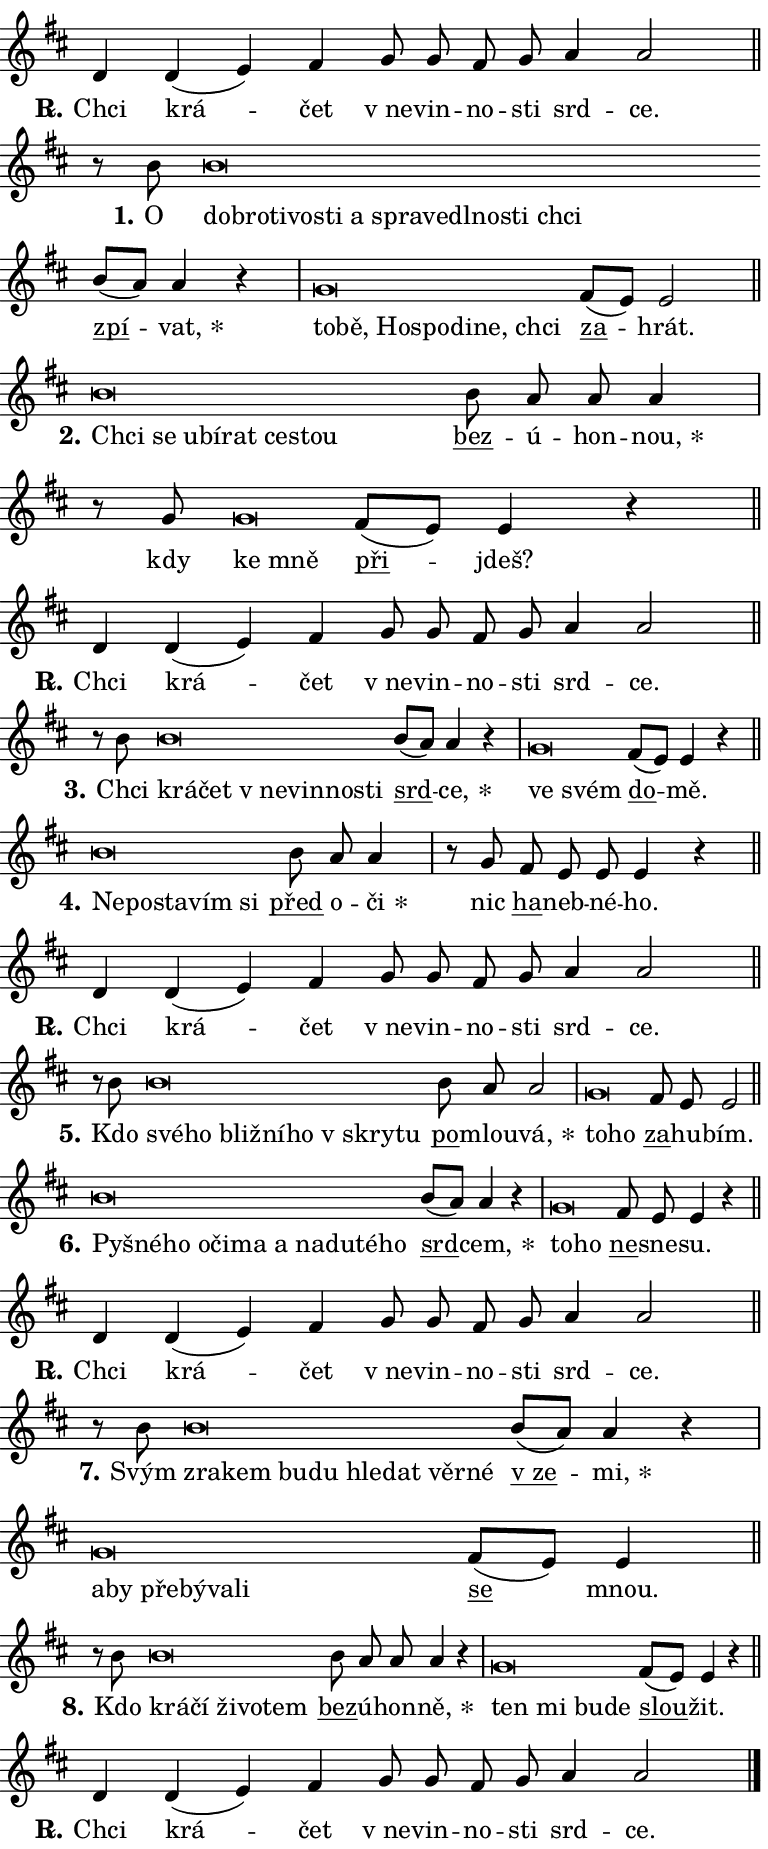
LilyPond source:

\version "2.24.0"
\header { tagline = "" }
\paper {
  indent = 0\cm
  top-margin = 0\cm
  right-margin = 0.13\cm % to fit lyric hyphens
  bottom-margin = 0\cm
  left-margin = 0\cm
  paper-width = 13\cm
  page-breaking = #ly:one-page-breaking
  system-system-spacing.basic-distance = #11
  score-system-spacing.basic-distance = #11
  ragged-last = ##f
}


%% Author: Thomas Morley
%% https://lists.gnu.org/archive/html/lilypond-user/2020-05/msg00002.html
#(define (line-position grob)
"Returns position of @var[grob} in current system:
   @code{'start}, if at first time-step
   @code{'end}, if at last time-step
   @code{'middle} otherwise
"
  (let* ((col (ly:item-get-column grob))
         (ln (ly:grob-object col 'left-neighbor))
         (rn (ly:grob-object col 'right-neighbor))
         (col-to-check-left (if (ly:grob? ln) ln col))
         (col-to-check-right (if (ly:grob? rn) rn col))
         (break-dir-left
           (and
             (ly:grob-property col-to-check-left 'non-musical #f)
             (ly:item-break-dir col-to-check-left)))
         (break-dir-right
           (and
             (ly:grob-property col-to-check-right 'non-musical #f)
             (ly:item-break-dir col-to-check-right))))
        (cond ((eqv? 1 break-dir-left) 'start)
              ((eqv? -1 break-dir-right) 'end)
              (else 'middle))))

#(define (tranparent-at-line-position vctor)
  (lambda (grob)
  "Relying on @code{line-position} select the relevant enry from @var{vctor}.
Used to determine transparency,"
    (case (line-position grob)
      ((end) (not (vector-ref vctor 0)))
      ((middle) (not (vector-ref vctor 1)))
      ((start) (not (vector-ref vctor 2))))))

noteHeadBreakVisibility =
#(define-music-function (break-visibility)(vector?)
"Makes @code{NoteHead}s transparent relying on @var{break-visibility}"
#{
  \override NoteHead.transparent =
    #(tranparent-at-line-position break-visibility)
#})

#(define delete-ledgers-for-transparent-note-heads
  (lambda (grob)
    "Reads whether a @code{NoteHead} is transparent.
If so this @code{NoteHead} is removed from @code{'note-heads} from
@var{grob}, which is supposed to be @code{LedgerLineSpanner}.
As a result ledgers are not printed for this @code{NoteHead}"
    (let* ((nhds-array (ly:grob-object grob 'note-heads))
           (nhds-list
             (if (ly:grob-array? nhds-array)
                 (ly:grob-array->list nhds-array)
                 '()))
           ;; Relies on the transparent-property being done before
           ;; Staff.LedgerLineSpanner.after-line-breaking is executed.
           ;; This is fragile ...
           (to-keep
             (remove
               (lambda (nhd)
                 (ly:grob-property nhd 'transparent #f))
               nhds-list)))
      ;; TODO find a better method to iterate over grob-arrays, similiar
      ;; to filter/remove etc for lists
      ;; For now rebuilt from scratch
      (set! (ly:grob-object grob 'note-heads)  '())
      (for-each
        (lambda (nhd)
          (ly:pointer-group-interface::add-grob grob 'note-heads nhd))
        to-keep))))

squashNotes = {
  \override NoteHead.X-extent = #'(-0.2 . 0.2)
  \override NoteHead.Y-extent = #'(-0.75 . 0)
  \override NoteHead.stencil =
    #(lambda (grob)
       (let ((pos (ly:grob-property grob 'staff-position)))
         (begin
           (if (< pos -7) (display "ERROR: Lower brevis then expected\n") (display ""))
           (if (<= pos -6) ly:text-interface::print ly:note-head::print))))
}
unSquashNotes = {
  \revert NoteHead.X-extent
  \revert NoteHead.Y-extent
  \revert NoteHead.stencil
}

hideNotes = \noteHeadBreakVisibility #begin-of-line-visible
unHideNotes = \noteHeadBreakVisibility #all-visible

% work-around for resetting accidentals
% https://lilypond.org/doc/v2.23/Documentation/notation/displaying-rhythms#unmetered-music
cadenzaMeasure = {
  \cadenzaOff
  \partial 1024 s1024
  \cadenzaOn
}

#(define-markup-command (accent layout props text) (markup?)
  "Underline accented syllable"
  (interpret-markup layout props
    #{\markup \override #'(offset . 4.3) \underline { #text }#}))

responsum = \markup \concat {
  "R" \hspace #-1.05 \path #0.1 #'((moveto 0 0.07) (lineto 0.9 0.8)) \hspace #0.05 "."
}

spaceSize = #0.6828661417322834 % exact space size for TeX Gyre Schola

\layout {
  \context {
    \Staff
    \remove "Time_signature_engraver"
    \override LedgerLineSpanner.after-line-breaking = #delete-ledgers-for-transparent-note-heads
  }
  \context {
    \Lyrics {
      \override LyricSpace.minimum-distance = \spaceSize
      \override LyricText.font-name = #"TeX Gyre Schola"
      \override LyricText.font-size = 1
      \override StanzaNumber.font-name = #"TeX Gyre Schola Bold"
      \override StanzaNumber.font-size = 1
    }
  }
  \context {
    \Score 
    \override NoteHead.text =
      #(lambda (grob) 
        (let ((pos (ly:grob-property grob 'staff-position)))
          #{\markup {
            \combine
              \halign #-0.55 \raise #(if (= pos -6) 0 0.5) \override #'(thickness . 2) \draw-line #'(3.2 . 0)
              \musicglyph "noteheads.sM1"
          }#}))
  }
}

% magnetic-lyrics.ily
%
%   written by
%     Jean Abou Samra <jean@abou-samra.fr>
%     Werner Lemberg <wl@gnu.org>
%
%   adapted by
%     Jiri Hon <jiri.hon@gmail.com>
%
% Version 2022-Apr-15

% https://www.mail-archive.com/lilypond-user@gnu.org/msg149350.html

#(define (Left_hyphen_pointer_engraver context)
   "Collect syllable-hyphen-syllable occurrences in lyrics and store
them in properties.  This engraver only looks to the left.  For
example, if the lyrics input is @code{foo -- bar}, it does the
following.

@itemize @bullet
@item
Set the @code{text} property of the @code{LyricHyphen} grob between
@q{foo} and @q{bar} to @code{foo}.

@item
Set the @code{left-hyphen} property of the @code{LyricText} grob with
text @q{foo} to the @code{LyricHyphen} grob between @q{foo} and
@q{bar}.
@end itemize

Use this auxiliary engraver in combination with the
@code{lyric-@/text::@/apply-@/magnetic-@/offset!} hook."
   (let ((hyphen #f)
         (text #f))
     (make-engraver
      (acknowledgers
       ((lyric-syllable-interface engraver grob source-engraver)
        (set! text grob)))
      (end-acknowledgers
       ((lyric-hyphen-interface engraver grob source-engraver)
        ;(when (not (grob::has-interface grob 'lyric-space-interface))
          (set! hyphen grob)));)
      ((stop-translation-timestep engraver)
       (when (and text hyphen)
         (ly:grob-set-object! text 'left-hyphen hyphen))
       (set! text #f)
       (set! hyphen #f)))))

#(define (lyric-text::apply-magnetic-offset! grob)
   "If the space between two syllables is less than the value in
property @code{LyricText@/.details@/.squash-threshold}, move the right
syllable to the left so that it gets concatenated with the left
syllable.

Use this function as a hook for
@code{LyricText@/.after-@/line-@/breaking} if the
@code{Left_@/hyphen_@/pointer_@/engraver} is active."
   (let ((hyphen (ly:grob-object grob 'left-hyphen #f)))
     (when hyphen
       (let ((left-text (ly:spanner-bound hyphen LEFT)))
         (when (grob::has-interface left-text 'lyric-syllable-interface)
           (let* ((common (ly:grob-common-refpoint grob left-text X))
                  (this-x-ext (ly:grob-extent grob common X))
                  (left-x-ext
                   (begin
                     ;; Trigger magnetism for left-text.
                     (ly:grob-property left-text 'after-line-breaking)
                     (ly:grob-extent left-text common X)))
                  ;; `delta` is the gap width between two syllables.
                  (delta (- (interval-start this-x-ext)
                            (interval-end left-x-ext)))
                  (details (ly:grob-property grob 'details))
                  (threshold (assoc-get 'squash-threshold details 0.2)))
             (when (< delta threshold)
               (let* (;; We have to manipulate the input text so that
                      ;; ligatures crossing syllable boundaries are not
                      ;; disabled.  For languages based on the Latin
                      ;; script this is essentially a beautification.
                      ;; However, for non-Western scripts it can be a
                      ;; necessity.
                      (lt (ly:grob-property left-text 'text))
                      (rt (ly:grob-property grob 'text))
                      (is-space (grob::has-interface hyphen 'lyric-space-interface))
                      (space (if is-space " " ""))
                      (extra-delta (if is-space spaceSize 0))
                      ;; Append new syllable.
                      (ltrt-space (if (and (string? lt) (string? rt))
                                (string-append lt space rt)
                                (make-concat-markup (list lt space rt))))
                      ;; Right-align `ltrt` to the right side.
                      (ltrt-space-markup (grob-interpret-markup
                               grob
                               (make-translate-markup
                                (cons (interval-length this-x-ext) 0)
                                (make-right-align-markup ltrt-space)))))
                 (begin
                   ;; Don't print `left-text`.
                   (ly:grob-set-property! left-text 'stencil #f)
                   ;; Set text and stencil (which holds all collected
                   ;; syllables so far) and shift it to the left.
                   (ly:grob-set-property! grob 'text ltrt-space)
                   (ly:grob-set-property! grob 'stencil ltrt-space-markup)
                   (ly:grob-translate-axis! grob (- (- delta extra-delta)) X))))))))))


#(define (lyric-hyphen::displace-bounds-first grob)
   ;; Make very sure this callback isn't triggered too early.
   (let ((left (ly:spanner-bound grob LEFT))
         (right (ly:spanner-bound grob RIGHT)))
     (ly:grob-property left 'after-line-breaking)
     (ly:grob-property right 'after-line-breaking)
     (ly:lyric-hyphen::print grob)))

squashThreshold = #0.4

\layout {
  \context {
    \Lyrics
    \consists #Left_hyphen_pointer_engraver
    \override LyricText.after-line-breaking =
      #lyric-text::apply-magnetic-offset!
    \override LyricHyphen.stencil = #lyric-hyphen::displace-bounds-first
    \override LyricText.details.squash-threshold = \squashThreshold
    \override LyricHyphen.minimum-distance = 0
    \override LyricHyphen.minimum-length = \squashThreshold
  }
}

squashText = \override LyricText.details.squash-threshold = 9999
unSquashText = \override LyricText.details.squash-threshold = \squashThreshold

leftText = \override LyricText.self-alignment-X = #LEFT
unLeftText = \revert LyricText.self-alignment-X

starOffset = #(lambda (grob) 
                (let ((x_offset (ly:self-alignment-interface::aligned-on-x-parent grob)))
                  (if (= x_offset 0) 0 (+ x_offset 1.2))))

star = #(define-music-function (syllable)(string?)
"Append star separator at the end of a syllable"
#{
  \once \override LyricText.X-offset = #starOffset
  \lyricmode { \markup {
    #syllable
    \override #'((font-name . "TeX Gyre Schola Bold")) \hspace #0.2 \lower #0.65 \larger "*"
  } }
#})

starAccent = #(define-music-function (syllable)(string?)
"Append star separator at the end of a syllable and make accent"
#{
  \once \override LyricText.X-offset = #starOffset
  \lyricmode { \markup {
    \accent #syllable
    \override #'((font-name . "TeX Gyre Schola Bold")) \hspace #0.2 \lower #0.65 \larger "*"
  } }
#})

breath = #(define-music-function (syllable)(string?)
"Append breathing indicator at the end of a syllable"
#{
  \lyricmode { \markup { #syllable "+" } }
#})

optionalBreath = #(define-music-function (syllable)(string?)
"Append optional breathing indicator at the end of a syllable"
#{
  \lyricmode { \markup { #syllable "(+)" } }
#})


\score {
    <<
        \new Voice = "melody" { \cadenzaOn \key d \major \relative { d'4 d( e) fis \bar "" g8 g fis g \bar "" a4 a2 \cadenzaMeasure \bar "||" \break } }
        \new Lyrics \lyricsto "melody" { \lyricmode { \set stanza = \responsum
Chci krá -- čet "v ne" -- vin -- no -- sti srd -- ce. } }
    >>
    \layout {}
}

\score {
    <<
        \new Voice = "melody" { \cadenzaOn \key d \major \relative { r8 b'8 \squashNotes b\breve*1/16 \hideNotes \breve*1/16 \bar "" \breve*1/16 \bar "" \breve*1/16 \bar "" \breve*1/16 \bar "" \breve*1/16 \bar "" \breve*1/16 \bar "" \breve*1/16 \bar "" \breve*1/16 \bar "" \breve*1/16 \bar "" \breve*1/16 \breve*1/16 \bar "" \unHideNotes \unSquashNotes \bar "" b8[( a)] a4 r \cadenzaMeasure \bar "|" \squashNotes g\breve*1/16 \hideNotes \breve*1/16 \bar "" \breve*1/16 \bar "" \breve*1/16 \bar "" \breve*1/16 \bar "" \breve*1/16 \breve*1/16 \bar "" \unHideNotes \unSquashNotes \bar "" fis8[( e)] e2 \cadenzaMeasure \bar "||" \break } }
        \new Lyrics \lyricsto "melody" { \lyricmode { \set stanza = "1."
O \leftText dob -- \squashText ro -- ti -- vo -- sti a spra -- ve -- dl -- no -- sti chci \unLeftText \unSquashText \markup \accent zpí -- \star vat, \leftText to -- \squashText bě, Ho -- spo -- di -- ne, chci \unLeftText \unSquashText \markup \accent za -- hrát. } }
    >>
    \layout {}
}

\score {
    <<
        \new Voice = "melody" { \cadenzaOn \key d \major \relative { \squashNotes b'\breve*1/16 \hideNotes \breve*1/16 \bar "" \breve*1/16 \bar "" \breve*1/16 \bar "" \breve*1/16 \bar "" \breve*1/16 \breve*1/16 \bar "" \unHideNotes \unSquashNotes \bar "" b8 a a a4 \cadenzaMeasure \bar "|" r8 g8 \squashNotes g\breve*1/16 \hideNotes \breve*1/16 \bar "" \unHideNotes \unSquashNotes \bar "" fis8[( e)] e4 r \cadenzaMeasure \bar "||" \break } }
        \new Lyrics \lyricsto "melody" { \lyricmode { \set stanza = "2."
\leftText Chci \squashText se u -- bí -- rat ce -- stou \unLeftText \unSquashText \markup \accent bez -- ú -- hon -- \star nou, kdy \leftText ke \squashText mně \unLeftText \unSquashText \markup \accent při -- jdeš? } }
    >>
    \layout {}
}

\score {
    <<
        \new Voice = "melody" { \cadenzaOn \key d \major \relative { d'4 d( e) fis \bar "" g8 g fis g \bar "" a4 a2 \cadenzaMeasure \bar "||" \break } }
        \new Lyrics \lyricsto "melody" { \lyricmode { \set stanza = \responsum
Chci krá -- čet "v ne" -- vin -- no -- sti srd -- ce. } }
    >>
    \layout {}
}

\score {
    <<
        \new Voice = "melody" { \cadenzaOn \key d \major \relative { r8 b'8 \squashNotes b\breve*1/16 \hideNotes \breve*1/16 \bar "" \breve*1/16 \bar "" \breve*1/16 \bar "" \breve*1/16 \breve*1/16 \bar "" \unHideNotes \unSquashNotes \bar "" b8[( a)] a4 r \cadenzaMeasure \bar "|" \squashNotes g\breve*1/16 \hideNotes \breve*1/16 \bar "" \unHideNotes \unSquashNotes \bar "" fis8[( e)] e4 r \cadenzaMeasure \bar "||" \break } }
        \new Lyrics \lyricsto "melody" { \lyricmode { \set stanza = "3."
Chci \leftText krá -- \squashText čet "v ne" -- vin -- no -- sti \unLeftText \unSquashText \markup \accent srd -- \star ce, \leftText ve \squashText svém \unLeftText \unSquashText \markup \accent do -- mě. } }
    >>
    \layout {}
}

\score {
    <<
        \new Voice = "melody" { \cadenzaOn \key d \major \relative { \squashNotes b'\breve*1/16 \hideNotes \breve*1/16 \bar "" \breve*1/16 \bar "" \breve*1/16 \breve*1/16 \bar "" \unHideNotes \unSquashNotes \bar "" b8 a a4 \cadenzaMeasure \bar "|" r8 g8 \bar "" fis8 e e e4 r \cadenzaMeasure \bar "||" \break } }
        \new Lyrics \lyricsto "melody" { \lyricmode { \set stanza = "4."
\leftText Ne -- \squashText po -- sta -- vím si \unLeftText \unSquashText \markup \accent před o -- \star či nic \markup \accent ha -- neb -- né -- ho. } }
    >>
    \layout {}
}

\score {
    <<
        \new Voice = "melody" { \cadenzaOn \key d \major \relative { d'4 d( e) fis \bar "" g8 g fis g \bar "" a4 a2 \cadenzaMeasure \bar "||" \break } }
        \new Lyrics \lyricsto "melody" { \lyricmode { \set stanza = \responsum
Chci krá -- čet "v ne" -- vin -- no -- sti srd -- ce. } }
    >>
    \layout {}
}

\score {
    <<
        \new Voice = "melody" { \cadenzaOn \key d \major \relative { r8 b'8 \squashNotes b\breve*1/16 \hideNotes \breve*1/16 \bar "" \breve*1/16 \bar "" \breve*1/16 \bar "" \breve*1/16 \bar "" \breve*1/16 \breve*1/16 \bar "" \unHideNotes \unSquashNotes \bar "" b8 a a2 \cadenzaMeasure \bar "|" \squashNotes g\breve*1/16 \hideNotes \breve*1/16 \bar "" \unHideNotes \unSquashNotes \bar "" fis8 e e2 \cadenzaMeasure \bar "||" \break } }
        \new Lyrics \lyricsto "melody" { \lyricmode { \set stanza = "5."
Kdo \leftText své -- \squashText ho bliž -- ní -- ho "v skry" -- tu \unLeftText \unSquashText \markup \accent po -- mlou -- \star vá, \leftText to -- \squashText ho \unLeftText \unSquashText \markup \accent za -- hu -- bím. } }
    >>
    \layout {}
}

\score {
    <<
        \new Voice = "melody" { \cadenzaOn \key d \major \relative { \squashNotes b'\breve*1/16 \hideNotes \breve*1/16 \bar "" \breve*1/16 \bar "" \breve*1/16 \bar "" \breve*1/16 \bar "" \breve*1/16 \bar "" \breve*1/16 \bar "" \breve*1/16 \bar "" \breve*1/16 \bar "" \breve*1/16 \breve*1/16 \bar "" \unHideNotes \unSquashNotes \bar "" b8[( a)] a4 r \cadenzaMeasure \bar "|" \squashNotes g\breve*1/16 \hideNotes \breve*1/16 \bar "" \unHideNotes \unSquashNotes \bar "" fis8 e e4 r \cadenzaMeasure \bar "||" \break } }
        \new Lyrics \lyricsto "melody" { \lyricmode { \set stanza = "6."
\leftText Py -- \squashText šné -- ho o -- či -- ma a na -- du -- té -- ho \unLeftText \unSquashText \markup \accent srd -- \star cem, \leftText to -- \squashText ho \unLeftText \unSquashText \markup \accent ne -- sne -- su. } }
    >>
    \layout {}
}

\score {
    <<
        \new Voice = "melody" { \cadenzaOn \key d \major \relative { d'4 d( e) fis \bar "" g8 g fis g \bar "" a4 a2 \cadenzaMeasure \bar "||" \break } }
        \new Lyrics \lyricsto "melody" { \lyricmode { \set stanza = \responsum
Chci krá -- čet "v ne" -- vin -- no -- sti srd -- ce. } }
    >>
    \layout {}
}

\score {
    <<
        \new Voice = "melody" { \cadenzaOn \key d \major \relative { r8 b'8 \squashNotes b\breve*1/16 \hideNotes \breve*1/16 \bar "" \breve*1/16 \bar "" \breve*1/16 \bar "" \breve*1/16 \bar "" \breve*1/16 \bar "" \breve*1/16 \breve*1/16 \bar "" \unHideNotes \unSquashNotes \bar "" b8[( a)] a4 r \cadenzaMeasure \bar "|" \squashNotes g\breve*1/16 \hideNotes \breve*1/16 \bar "" \breve*1/16 \bar "" \breve*1/16 \bar "" \breve*1/16 \breve*1/16 \bar "" \unHideNotes \unSquashNotes \bar "" fis8[( e)] e4 \cadenzaMeasure \bar "||" \break } }
        \new Lyrics \lyricsto "melody" { \lyricmode { \set stanza = "7."
Svým \leftText zra -- \squashText kem bu -- du hle -- dat věr -- né \unLeftText \unSquashText \markup \accent "v ze" -- \star mi, \leftText a -- \squashText by pře -- bý -- va -- li \unLeftText \unSquashText \markup \accent se mnou. } }
    >>
    \layout {}
}

\score {
    <<
        \new Voice = "melody" { \cadenzaOn \key d \major \relative { r8 b'8 \squashNotes b\breve*1/16 \hideNotes \breve*1/16 \bar "" \breve*1/16 \bar "" \breve*1/16 \breve*1/16 \bar "" \unHideNotes \unSquashNotes \bar "" b8 a a a4 r \cadenzaMeasure \bar "|" \squashNotes g\breve*1/16 \hideNotes \breve*1/16 \bar "" \breve*1/16 \breve*1/16 \bar "" \unHideNotes \unSquashNotes \bar "" fis8[( e)] e4 r \cadenzaMeasure \bar "||" \break } }
        \new Lyrics \lyricsto "melody" { \lyricmode { \set stanza = "8."
Kdo \leftText krá -- \squashText čí ži -- vo -- tem \unLeftText \unSquashText \markup \accent bez -- ú -- hon -- \star ně, \leftText ten \squashText mi bu -- de \unLeftText \unSquashText \markup \accent slou -- žit. } }
    >>
    \layout {}
}

\score {
    <<
        \new Voice = "melody" { \cadenzaOn \key d \major \relative { d'4 d( e) fis \bar "" g8 g fis g \bar "" a4 a2 \cadenzaMeasure \bar "||" \break } \bar "|." }
        \new Lyrics \lyricsto "melody" { \lyricmode { \set stanza = \responsum
Chci krá -- čet "v ne" -- vin -- no -- sti srd -- ce. } }
    >>
    \layout {}
}
